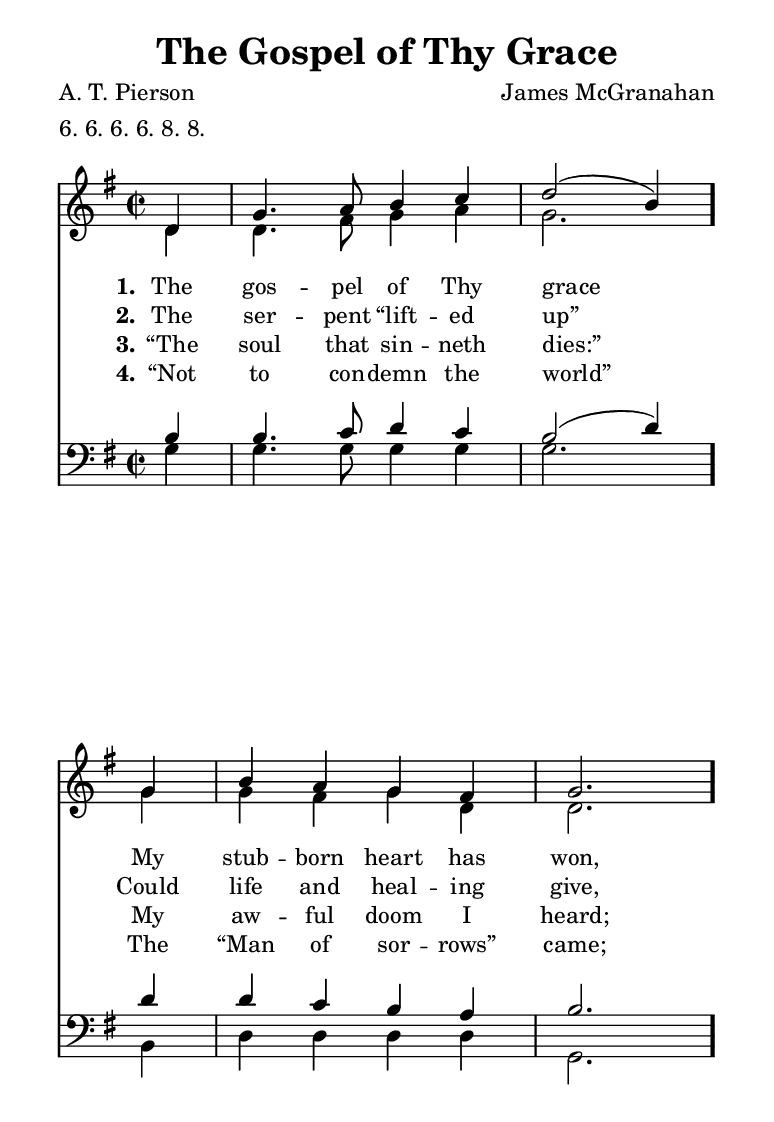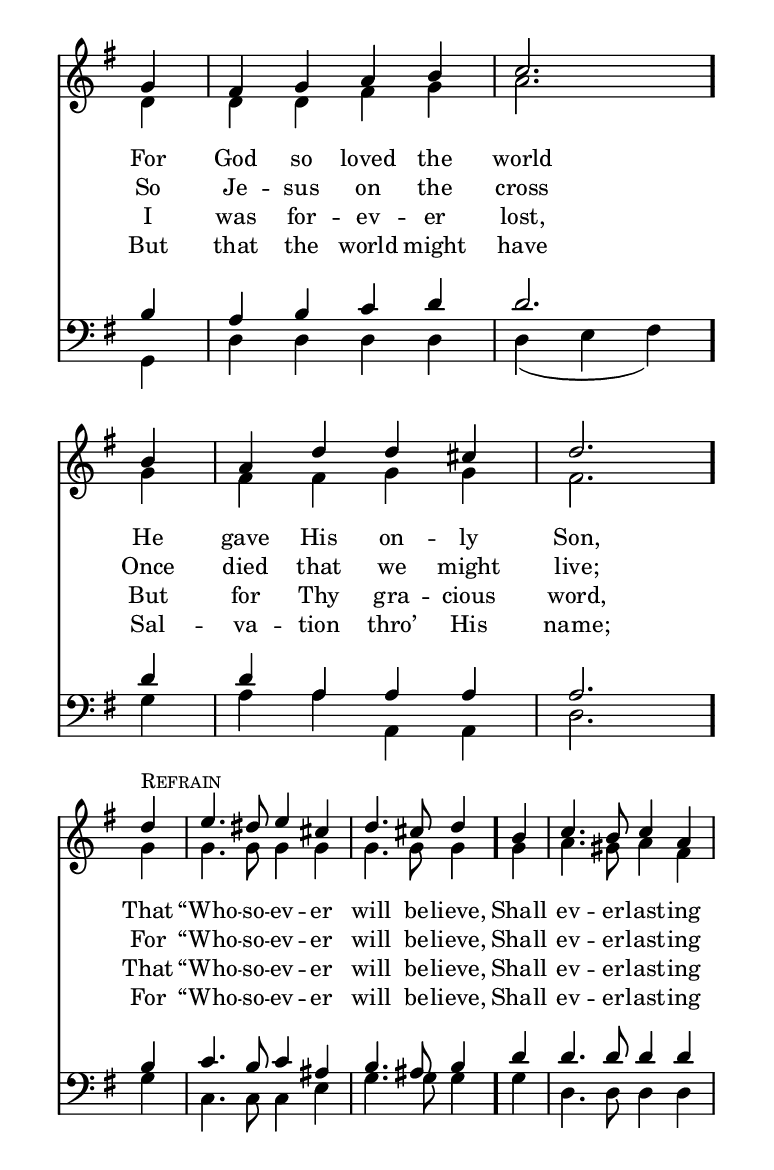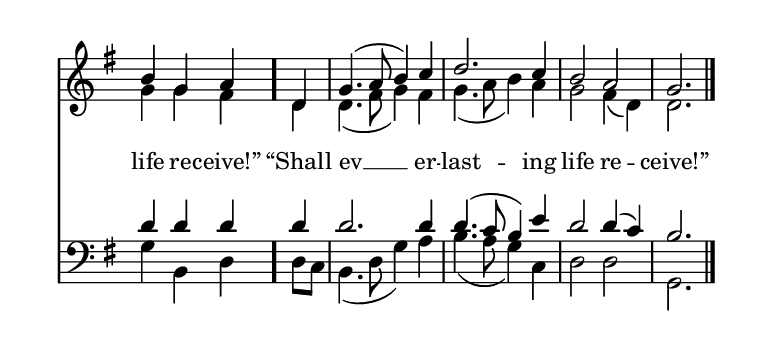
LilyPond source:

\include "common/global.ily"
\paper {
  \include "common/paper.ily"
  %ragged-bottom = ##t
  %ragged-last-bottom = ##t
  %systems-per-page = ##f
  %page-count = ##f
}

\header{
  hymnnumber = "40"
  title = "The Gospel of Thy Grace"
  tunename = ""
  meter = "6. 6. 6. 6. 8. 8."
  poet = "A. T. Pierson"
  composer = "James McGranahan"
  %copyright = ""
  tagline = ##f
}

% for fermata in MIDI
ta = { \tempo 4=90 }
tb = { \tempo 4=45 }

lyricsInvis = { \override LyricText.stencil = ##f \override LyricHyphen.stencil = ##f }
lyricsVis = { \revert LyricText.stencil \revert LyricHyphen.stencil }

patternAA = { c4 | c4. c8 c4 c4 | c2( c4) }
patternAB = { c4 | c4. c8 c4 c4 | c2.     }
patternBA = { c4 | c4 c4 c4 c4 | c2.        }
patternBB = { c4 | c4 c4 c4 c4 | c4( c4 c4) }
patternCA = { c4 | c4. c8 c4 c4 | c4. c8 c4 }
patternCB = { c4 | c4. c8 c4 c4 | c4  c4 c4 }
patternDA = { c4      | c4.( c8 c4) c4 | c2.         c4 | c2 c2      | c2. }
patternDB = { c4      | c4.( c8 c4) c4 | c4.( c8 c4) c4 | c2 c4( c4) | c2. }
patternDC = { c4      | c2.         c4 | c4.( c8 c4) c4 | c2 c4( c4) | c2. }
patternDD = { c8[ c8] | c4.( c8 c4) c4 | c4.( c8 c4) c4 | c2 c2      | c2. }

global = {
  \include "common/overrides.ily"
  \override Staff.TimeSignature.style = #'()
  \time 2/2
  \override Score.MetronomeMark.transparent = ##t % hide all fermata changes too
  \ta
  \key g \major
  \partial 4
  \autoBeamOff
}

notesSoprano = {
\global
\relative c' {

  \changePitch \patternAA { d | g a b c | d b }
  \changePitch \patternBA { g | b a g fis | g }
  \changePitch \patternBA { g | fis g a b | c }
  \changePitch \patternBA { b | a d d cis | d }

  << s^\markup { \small \caps "Refrain" }
  \changePitch \patternCA { d | e dis e cis | d cis d } >>
  \changePitch \patternCB { b | c b c a | b g a }
  \changePitch \patternDA { d, | g a b c | d c | b a | g }

  \bar "|."

}
}

notesAlto = {
\global
\relative e' {

  \changePitch \patternAB { d | d fis g a | g }
  \changePitch \patternBA { g | g fis g d | d }
  \changePitch \patternBA { d | d d fis g | a }
  \changePitch \patternBA { g | fis fis g g | fis }

  \changePitch \patternCA { g | g g g g | g g g }
  \changePitch \patternCB { g | a gis a fis | g g fis }
  \changePitch \patternDB { d | d fis g fis | g a b a | g fis d | d }

}
}

notesTenor = {
\global
\relative a {

  \changePitch \patternAA { b | b c d c | b d }
  \changePitch \patternBA { d | d c b a | b }
  \changePitch \patternBA { b | a b c d | d }
  \changePitch \patternBA { d | d a a a | a }

  \changePitch \patternCA { b | c b c ais | b ais b }
  \changePitch \patternCB { d | d d d d | d d d }
  \changePitch \patternDC { d | d d | d c b e | d d c | b }

}
}

notesBass = {
\global
\relative f {

  \changePitch \patternAB { g | g g g g | g  }
  \changePitch \patternBA { b, | d d d d | g, }
  \changePitch \patternBB { g | d' d d d | d e fis }
  \changePitch \patternBA { g | a a a, a | d }

  \changePitch \patternCA { g | c, c c e | g g g }
  \changePitch \patternCB { g | d d d d | g b, d }
  \changePitch \patternDD { d c | b d g a | b a g c, | d d | g, }

}
}

RefrainA = \lyricmode {

That “Who -- so -- ev -- er will be -- lieve, \bar "."
Shall ev -- er -- last -- ing \break life re -- ceive!” \bar "."
“Shall ev __ er -- last -- ing life re -- ceive!”

}

RefrainB = \lyricmode {

For “Who -- so -- ev -- er will be -- lieve, \bar "."
Shall ev -- er -- last -- ing \break %{HIDE>%} \lyricsInvis %{<HIDE%} life re -- ceive!” \bar "."
Shall ev __ er -- last -- ing life re -- ceive!” %{HIDE>%} \lyricsVis %{<HIDE%}

}

RefrainC = \lyricmode {

That “Who -- so -- ev -- er will be -- lieve, \bar "."
Shall ev -- er -- last -- ing \break %{HIDE>%} \lyricsInvis %{<HIDE%} life re -- ceive!” \bar "."
“Shall ev __ er -- last -- ing life re -- ceive!” %{HIDE>%} \lyricsVis %{<HIDE%}

}

RefrainD = \lyricmode {

For “Who -- so -- ev -- er will be -- lieve, \bar "."
Shall ev -- er -- last -- ing \break %{HIDE>%} \lyricsInvis %{<HIDE%} life re -- ceive!” \bar "."
Shall ev __ er -- last -- ing life re -- ceive!” %{HIDE>%} \lyricsVis %{<HIDE%}

}

wordsA = \lyricmode {
\set stanza = "1."

The gos -- pel of Thy grace \bar "."
My stub -- born heart has won, \bar "." \break
For God so loved the world \bar "."
He gave His on -- ly Son, \bar "." \break
\RefrainA

}

wordsB = \lyricmode {
\set stanza = "2."

The ser -- pent “lift -- ed up”
Could life and heal -- ing give,
So Je -- sus on the cross
Once died that we might live;
\RefrainB

}

wordsC = \lyricmode {
\set stanza = "3."

“The soul that sin -- neth dies:”
My aw -- ful doom I heard;
I was for -- ev -- er lost,
But for Thy gra -- cious word,
\RefrainC

}

wordsD = \lyricmode {
\set stanza = "4."

“Not to con -- demn the world”
The “Man of sor -- rows” came;
But that the world might have
Sal -- va -- tion thro’ His name;
\RefrainD

}

\score {
  \context ChoirStaff <<
    \context Staff = upper <<
      \set ChoirStaff.systemStartDelimiter = #'SystemStartBar
      \context Voice  = sopranos { \voiceOne << \notesSoprano >> }
      \context Voice  = altos { \voiceTwo << \notesAlto >> }
      \context Lyrics = one   \lyricsto sopranos \wordsA
      \context Lyrics = two   \lyricsto sopranos \wordsB
      \context Lyrics = three \lyricsto sopranos \wordsC
      \context Lyrics = four  \lyricsto sopranos \wordsD
    >>
    \context Staff = men <<
      \clef bass
      \context Voice  = tenors { \voiceOne << \notesTenor >> }
      \context Voice  = basses { \voiceTwo << \notesBass >> }
    >>
  >>
  \layout {
    \include "common/layout.ily"
  }
  \midi{
    \include "common/midi.ily"
  }
}

\version "2.18.0"  % necessary for upgrading to future LilyPond versions.

% vi:set et ts=2 sw=2 ai nocindent syntax=lilypond
